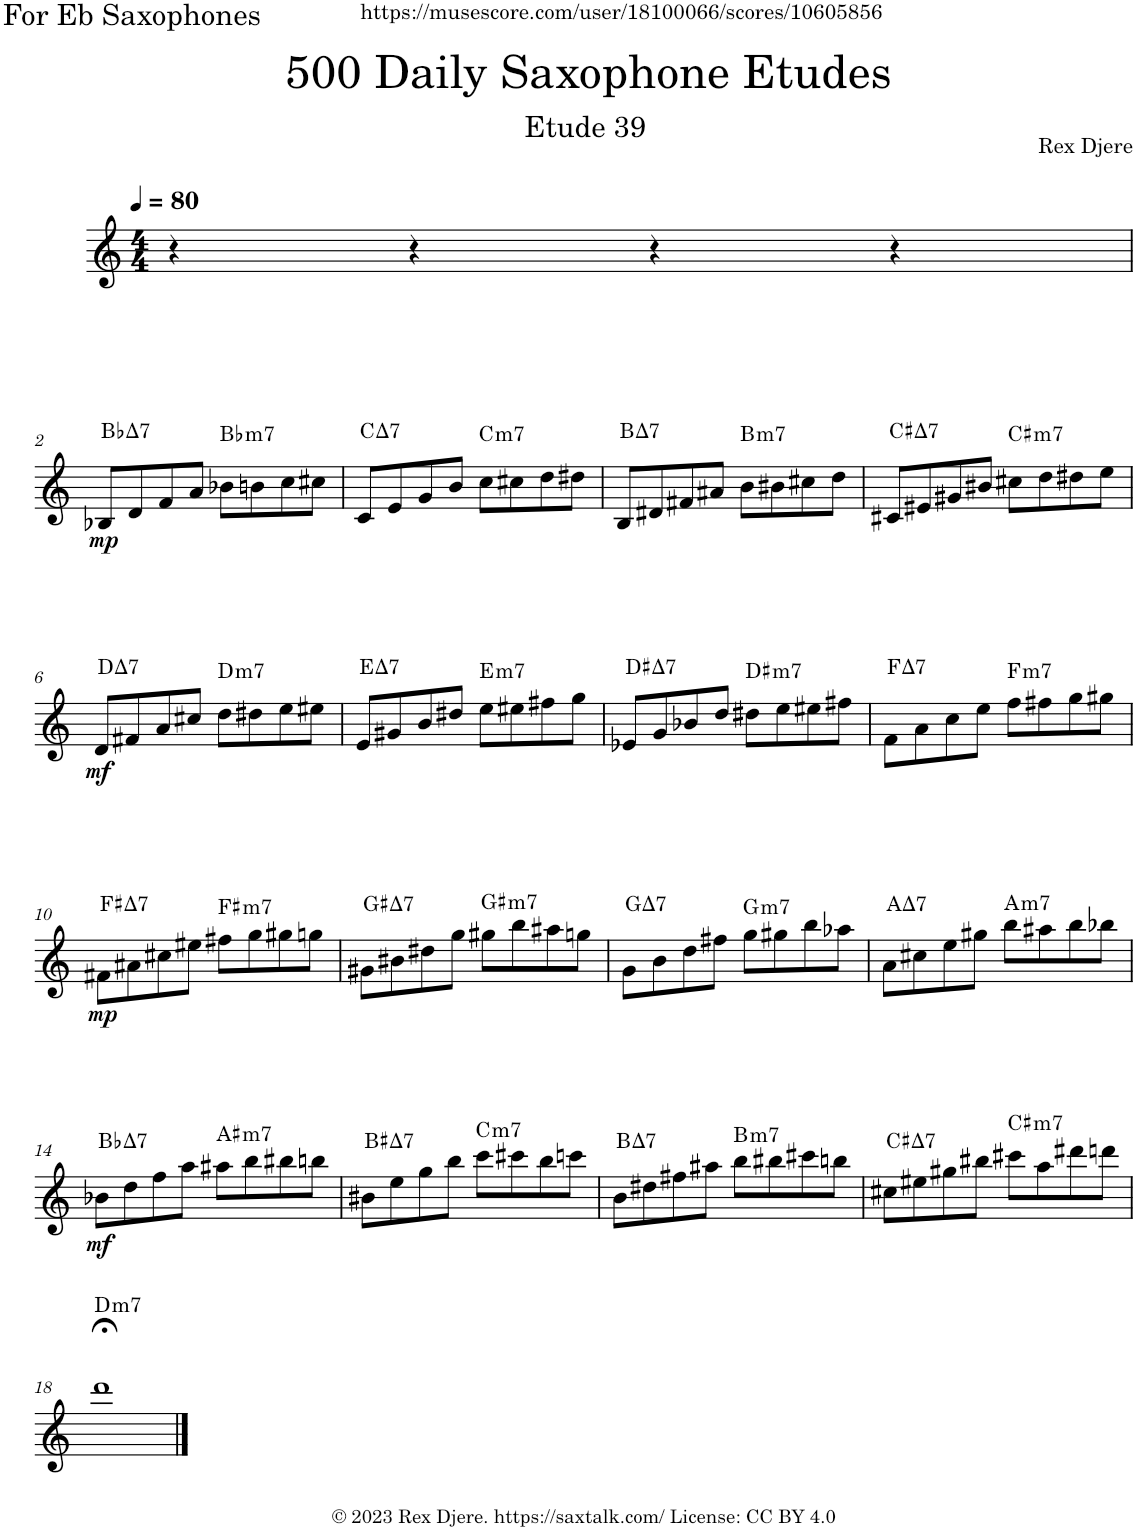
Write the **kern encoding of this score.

**kern	**dynam	**harte
*part1	*part1	*part1
*staff1	*staff1	*
*I"Alto Saxophone	*	*
*I'A. Sax.	*	*
*clefG2	*	*
*Trd5c9	*	*
*k[]	*	*
*M4/4	*	*
*MM80	*	*
=1	=1	=1
4r	.	.
4r	.	.
4r	.	.
4r	.	.
!!LO:LB:g=z
=2	=2	=2
!	!LO:DY:b	!LO:H:kt=7
8B-X/L	mp	Bb:maj7
8d/	.	.
8f/	.	.
8a/J	.	.
!	!	!LO:H:kt=m7
8b-X\L	.	Bb:min7
8bn\	.	.
8cc\	.	.
8cc#X\J	.	.
=3	=3	=3
!	!	!LO:H:kt=7
8c/L	.	C:maj7
8e/	.	.
8g/	.	.
8b/J	.	.
!	!	!LO:H:kt=m7
8cc\L	.	C:min7
8cc#X\	.	.
8dd\	.	.
8dd#X\J	.	.
=4	=4	=4
!	!	!LO:H:kt=7
8B/L	.	B:maj7
8d#X/	.	.
8f#X/	.	.
8a#X/J	.	.
!	!	!LO:H:kt=m7
8b\L	.	B:min7
8b#X\	.	.
8cc#X\	.	.
8dd\J	.	.
=5	=5	=5
!	!	!LO:H:kt=7
8c#X/L	.	C#:maj7
8e#X/	.	.
8g#X/	.	.
8b#X/J	.	.
!	!	!LO:H:kt=m7
8cc#X\L	.	C#:min7
8dd\	.	.
8dd#X\	.	.
8ee\J	.	.
!!LO:LB:g=z
=6	=6	=6
!	!LO:DY:b	!LO:H:kt=7
8d/L	mf	D:maj7
8f#X/	.	.
8a/	.	.
8cc#X/J	.	.
!	!	!LO:H:kt=m7
8dd\L	.	D:min7
8dd#X\	.	.
8ee\	.	.
8ee#X\J	.	.
=7	=7	=7
!	!	!LO:H:kt=7
8e/L	.	E:maj7
8g#X/	.	.
8b/	.	.
8dd#X/J	.	.
!	!	!LO:H:kt=m7
8ee\L	.	E:min7
8ee#X\	.	.
8ff#X\	.	.
8gg\J	.	.
=8	=8	=8
!	!	!LO:H:kt=7
8e-X/L	.	D#:maj7
8g/	.	.
8b-X/	.	.
8dd/J	.	.
!	!	!LO:H:kt=m7
8dd#X\L	.	D#:min7
8ee\	.	.
8ee#X\	.	.
8ff#X\J	.	.
=9	=9	=9
!	!	!LO:H:kt=7
8f\L	.	F:maj7
8a\	.	.
8cc\	.	.
8ee\J	.	.
!	!	!LO:H:kt=m7
8ff\L	.	F:min7
8ff#X\	.	.
8gg\	.	.
8gg#X\J	.	.
!!LO:LB:g=z
=10	=10	=10
!	!LO:DY:b	!LO:H:kt=7
8f#X\L	mp	F#:maj7
8a#X\	.	.
8cc#X\	.	.
8ee#X\J	.	.
!	!	!LO:H:kt=m7
8ff#X\L	.	F#:min7
8gg\	.	.
8gg#X\	.	.
8ggn\J	.	.
=11	=11	=11
!	!	!LO:H:kt=7
8g#X\L	.	G#:maj7
8b#X\	.	.
8dd#X\	.	.
8gg\J	.	.
!	!	!LO:H:kt=m7
8gg#X\L	.	G#:min7
8bb\	.	.
8aa#X\	.	.
8ggn\J	.	.
=12	=12	=12
!	!	!LO:H:kt=7
8g\L	.	G:maj7
8b\	.	.
8dd\	.	.
8ff#X\J	.	.
!	!	!LO:H:kt=m7
8gg\L	.	G:min7
8gg#X\	.	.
8bb\	.	.
8aa-X\J	.	.
=13	=13	=13
!	!	!LO:H:kt=7
8a\L	.	A:maj7
8cc#X\	.	.
8ee\	.	.
8gg#X\J	.	.
!	!	!LO:H:kt=m7
8bb\L	.	A:min7
8aa#X\	.	.
8bb\	.	.
8bb-X\J	.	.
!!LO:LB:g=z
=14	=14	=14
!	!LO:DY:b	!LO:H:kt=7
8b-X\L	mf	Bb:maj7
8dd\	.	.
8ff\	.	.
8aa\J	.	.
!	!	!LO:H:kt=m7
8aa#X\L	.	A#:min7
8bb\	.	.
8bb#X\	.	.
8bbn\J	.	.
=15	=15	=15
!	!	!LO:H:kt=7
8b#X\L	.	B#:maj7
8ee\	.	.
8gg\	.	.
8bb\J	.	.
!	!	!LO:H:kt=m7
8ccc\L	.	C:min7
8ccc#X\	.	.
8bb\	.	.
8cccn\J	.	.
=16	=16	=16
!	!	!LO:H:kt=7
8b\L	.	B:maj7
8dd#X\	.	.
8ff#X\	.	.
8aa#X\J	.	.
!	!	!LO:H:kt=m7
8bb\L	.	B:min7
8bb#X\	.	.
8ccc#X\	.	.
8bbn\J	.	.
=17	=17	=17
!	!	!LO:H:kt=7
8cc#X\L	.	C#:maj7
8ee#X\	.	.
8gg#X\	.	.
8bb#X\J	.	.
!	!	!LO:H:kt=m7
8ccc#X\L	.	C#:min7
8aa\	.	.
8ddd#X\	.	.
8dddn\J	.	.
!!LO:LB:g=z
=18	=18	=18
!	!	!LO:H:kt=m7
1ddd;<	.	D:min7
==	==	==
*-	*-	*-
